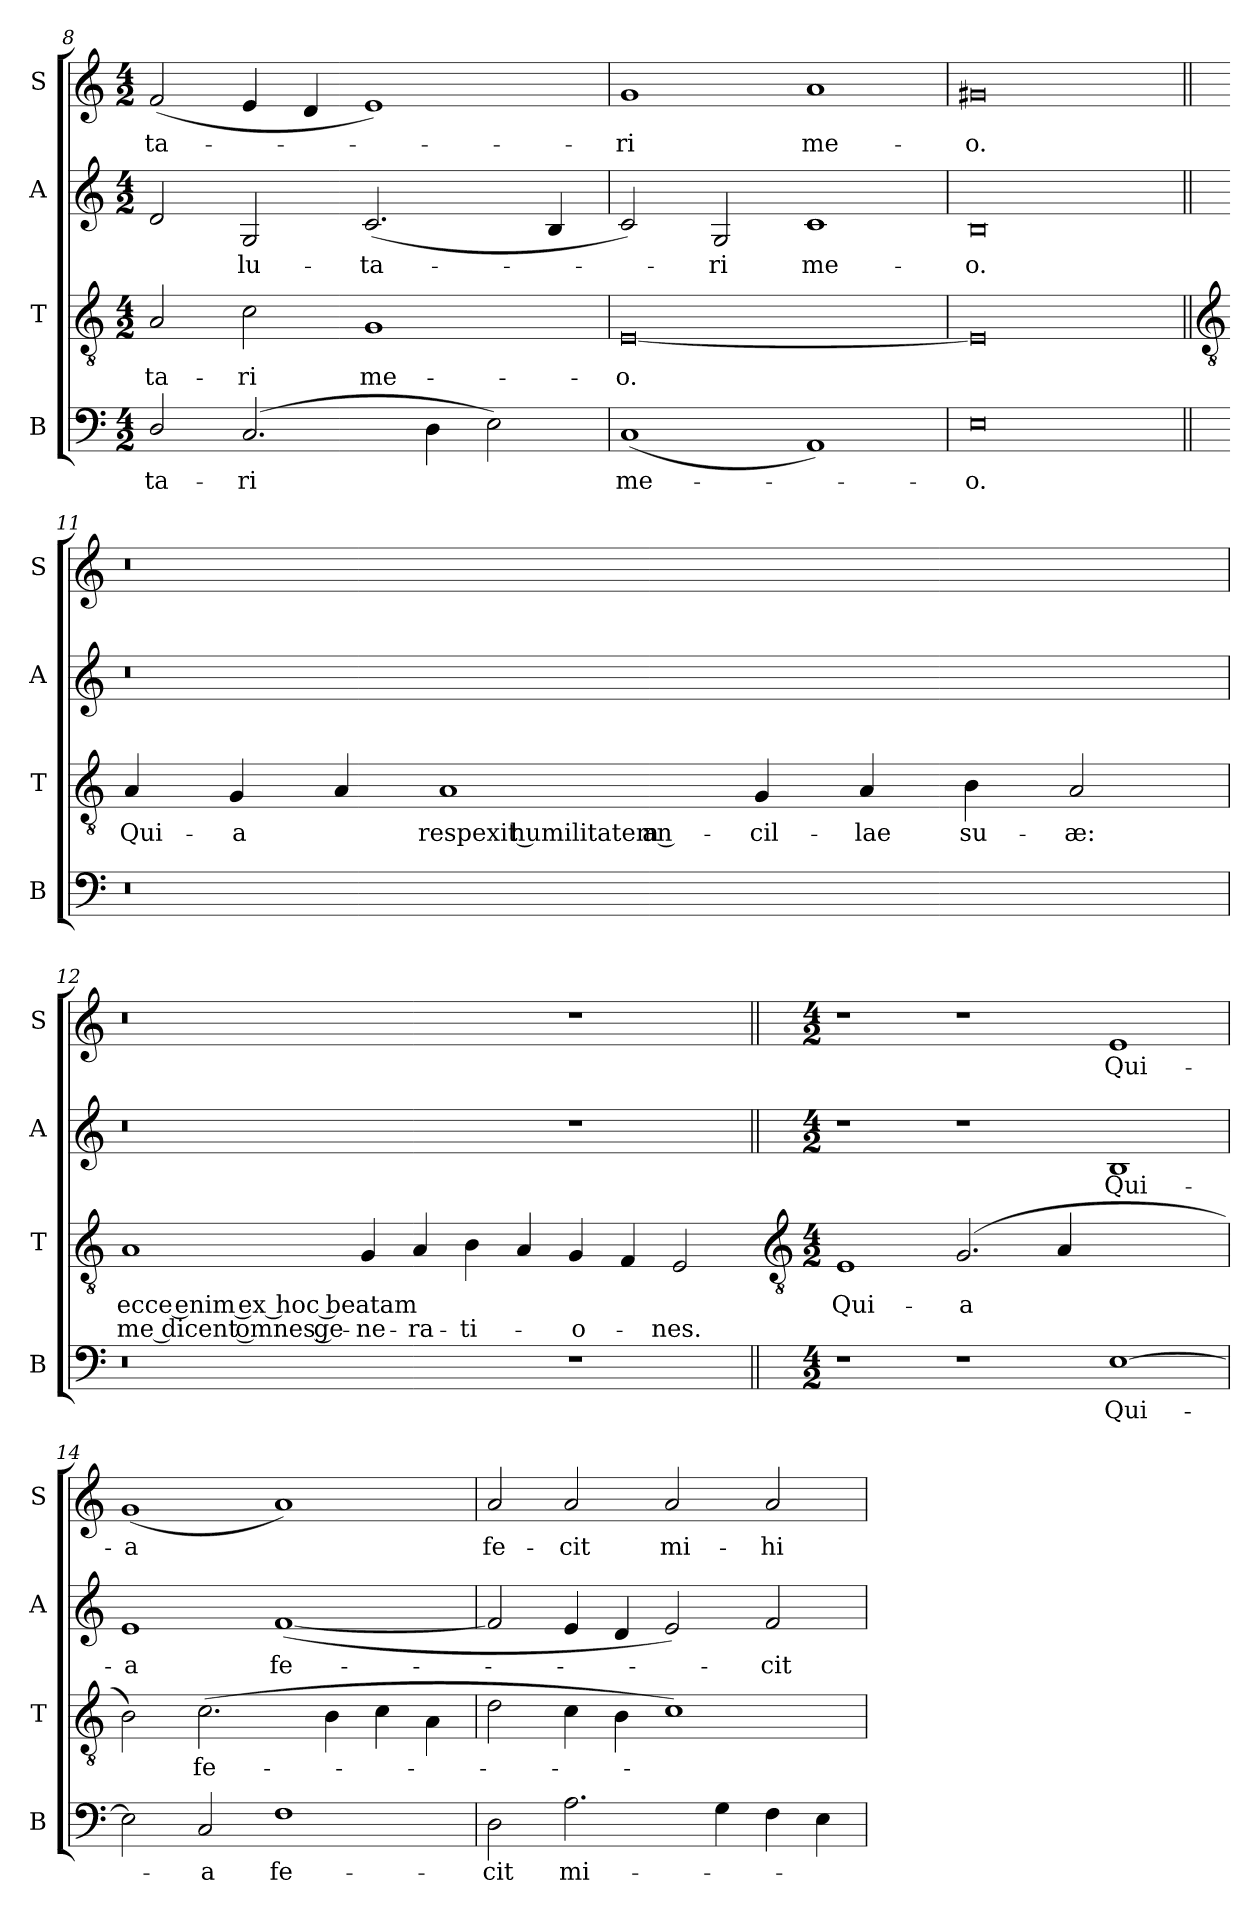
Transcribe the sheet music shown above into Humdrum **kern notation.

**kern	**text	**kern	**text	**text	**kern	**text	**kern	**text
*part4	*part4	*part3	*part3	*part3	*part2	*part2	*part1	*part1
*staff4	*staff4	*staff3	*staff3	*staff3	*staff2	*staff2	*staff1	*staff1
*I"B	*	*I"T	*	*	*I"A	*	*I"S	*
*I'B	*	*I'T	*	*	*I'A	*	*I'S	*
*clefF4	*	*clefGv2	*	*	*clefG2	*	*clefG2	*
*k[]	*	*k[]	*	*	*k[]	*	*k[]	*
*C:	*	*C:	*	*	*C:	*	*C:	*
*M4/2	*	*M4/2	*	*	*M4/2	*	*M4/2	*
=8	=8	=8	=8	=8	=8	=8	=8	=8
!	!LO:LY:b	!	!LO:LY:b	!	!	!	!	!LO:LY:b
2D/	-ta-	2A	-ta-	.	2d	.	(<2f	-ta-
!	!LO:LY:b	!	!LO:LY:b	!	!	!LO:LY:b	!	!
(>2.C	-ri	2c	-ri	.	2G	lu-	4e	.
.	.	.	.	.	.	.	4d	.
!	!	!	!LO:LY:b	!	!	!LO:LY:b	!	!
.	.	1G	me-	.	(<2.c	-ta-	1e)	.
4D	.	.	.	.	.	.	.	.
2E)	.	.	.	.	.	.	.	.
.	.	.	.	.	4B	.	.	.
=9	=9	=9	=9	=9	=9	=9	=9	=9
!	!LO:LY:b	!	!LO:LY:b	!	!	!	!	!LO:LY:b
(<1C	me-	[0E	-o.	.	2c)	.	1g	ri
!	!	!	!	!	!	!LO:LY:b	!	!
.	.	.	.	.	2G	ri	.	.
!	!	!	!	!	!	!LO:LY:b	!	!LO:LY:b
1AA)	.	.	.	.	1c	me-	1a	me-
=10	=10	=10	=10	=10	=10	=10	=10	=10
!	!LO:LY:b	!	!	!	!	!LO:LY:b	!	!LO:LY:b
0E	o.	0E]	.	.	0B	-o.	0g#X	-o.
!!LO:LB:g=z
=11||	=11||	=11||	=11||	=11||	=11||	=11||	=11||	=11||
*	*	*clefGv2	*	*	*	*	*	*
!	!	!	!LO:LY:b	!	!	!	!	!
0r	.	4A	Qui-	.	0r	.	0r	.
!	!	!	!LO:LY:b	!	!	!	!	!
.	.	4G	-a	.	.	.	.	.
.	.	4A	.	.	.	.	.	.
!	!	!	!LO:LY:b	!	!	!	!	!
.	.	1A	respexit humilitatem an-	.	.	.	.	.
!	!	!	!LO:LY:b	!	!	!	!	!
.	.	4G	-cil-	.	.	.	.	.
!	!	!	!LO:LY:b	!	!	!	!	!
1ryy	.	4A	-lae	.	1ryy	.	1ryy	.
!	!	!	!LO:LY:b	!	!	!	!	!
.	.	4B	su-	.	.	.	.	.
!	!	!	!LO:LY:b	!	!	!	!	!
.	.	2A	-æ:	.	.	.	.	.
=12	=12	=12	=12	=12	=12	=12	=12	=12
!	!	!	!LO:LY:b	!LO:LY:b	!	!	!	!
0r	.	1A	ecce enim ex hoc beatam	me dicent omnes ge-	0r	.	0r	.
!	!	!	!	!LO:LY:b	!	!	!	!
.	.	4G	.	-ne-	.	.	.	.
!	!	!	!	!LO:LY:b	!	!	!	!
.	.	4A	.	-ra-	.	.	.	.
!	!	!	!	!LO:LY:b	!	!	!	!
.	.	4B	.	-ti-	.	.	.	.
.	.	4A	.	.	.	.	.	.
!	!	!	!	!LO:LY:b	!	!	!	!
1r	.	4G	.	o-	1r	.	1r	.
.	.	4F	.	.	.	.	.	.
!	!	!	!	!LO:LY:b	!	!	!	!
.	.	2E	.	nes.	.	.	.	.
!!LO:LB:g=z
=13||	=13||	=13-	=13||	=13||	=13||	=13||	=13||	=13||
*	*	*clefGv2	*	*	*	*	*	*
*k[]	*	*	*	*	*k[]	*	*k[]	*
*C:	*	*	*	*	*C:	*	*C:	*
*M4/2	*	*M4/2	*	*	*M4/2	*	*M4/2	*
!	!	!	!LO:LY:b	!	!	!	!	!
1r	.	1E	Qui-	.	1r	.	1r	.
!	!	!	!LO:LY:b	!	!	!	!	!
1r	.	(<2.G	-a	.	1r	.	1r	.
.	.	4A	.	.	.	.	.	.
!	!LO:LY:b	!	!	!	!	!LO:LY:b	!	!LO:LY:b
[1E	Qui-	1ryy	.	.	1B	Qui-	1e	Qui-
=14	=14	=14	=14	=14	=14	=14	=14	=14
!	!	!	!	!	!	!LO:LY:b	!	!LO:LY:b
2E]	.	2B)	.	.	1e	-a	(<1g	-a
!	!LO:LY:b	!	!LO:LY:b	!	!	!	!	!
2C	a	(>2.c	fe-	.	.	.	.	.
!	!LO:LY:b	!	!	!	!	!LO:LY:b	!	!
1F	fe-	.	.	.	(<[1f	fe-	1a)	.
.	.	4B	.	.	.	.	.	.
.	.	4c	.	.	.	.	.	.
.	.	4A\	.	.	.	.	.	.
=15	=15	=15	=15	=15	=15	=15	=15	=15
!	!LO:LY:b	!	!	!	!	!	!	!LO:LY:b
2D	-cit	2d	.	.	2f]	.	2a	fe-
!	!LO:LY:b	!	!	!	!	!	!	!LO:LY:b
2.A	mi-	4c	.	.	4e	.	2a	-cit
.	.	4B	.	.	4d	.	.	.
!	!	!	!	!	!	!	!	!LO:LY:b
.	.	1c)	.	.	2e)	.	2a	mi-
4G	.	.	.	.	.	.	.	.
!	!	!	!	!	!	!LO:LY:b	!	!LO:LY:b
4F	.	.	.	.	2f	cit	2a	-hi
4E	.	.	.	.	.	.	.	.
=	=	=	=	=	=	=	=	=
*-	*-	*-	*-	*-	*-	*-	*-	*-
